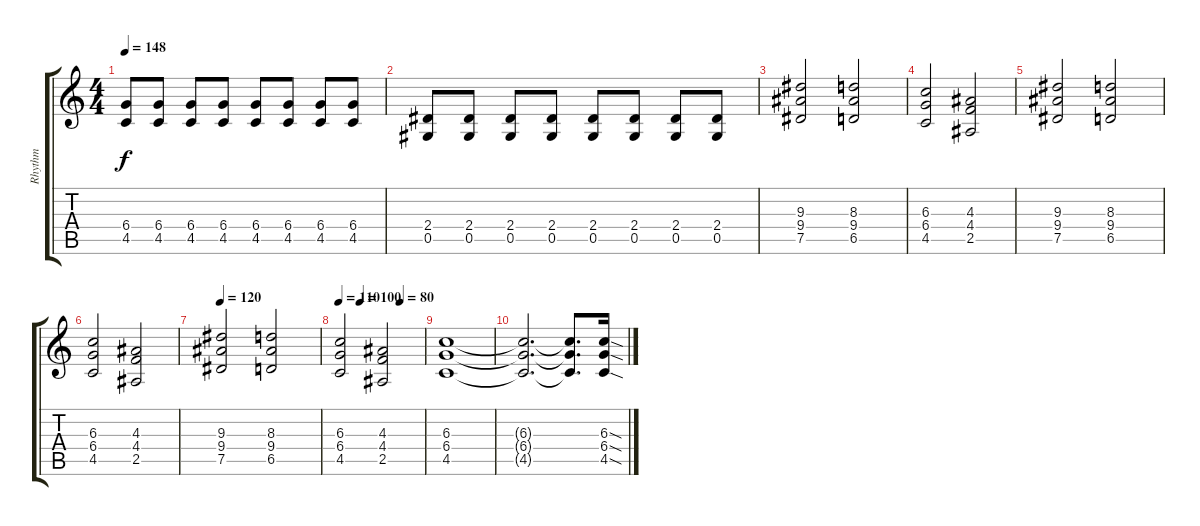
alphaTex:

\track ("Rhythm" "Rhythm") {instrument distortionguitar}
\staff {score tabs}
\tuning (Eb4 Bb3 Gb3 Db3 Ab2 Eb2) {hide}
\ts (4 4)
\tempo 148
\clef g2
\ks c
(6.4 4.5).8{dy f volume 11} (6.4 4.5).8 (6.4 4.5).8 (6.4 4.5).8 (6.4 4.5).8 (6.4 4.5).8 (6.4 4.5).8 (6.4 4.5).8 |
(2.4 0.5).8 (2.4 0.5).8 (2.4 0.5).8 (2.4 0.5).8 (2.4 0.5).8 (2.4 0.5).8 (2.4 0.5).8 (2.4 0.5).8 |
(9.3 9.4 7.5).2 (8.3 9.4 6.5).2 |
(6.3 6.4 4.5).2 (4.3 4.4 2.5).2 |
(9.3 9.4 7.5).2 (8.3 9.4 6.5).2 |
(6.3 6.4 4.5).2 (4.3 4.4 2.5).2 |
\tempo 120
(9.3 9.4 7.5).2 (8.3 9.4 6.5).2 |
\tempo 110
\tempo (100 0.25)
\tempo (80 0.71875)
(6.3 6.4 4.5).2 (4.3 4.4 2.5).2 |
(6.3 6.4 4.5).1 |
(6.3{t} 6.4{t} 4.5{t}).2{d} (6.3{t} 6.4{t} 4.5{t}).8{d} (6.3{sod} 6.4{sod} 4.5{sod}).16
